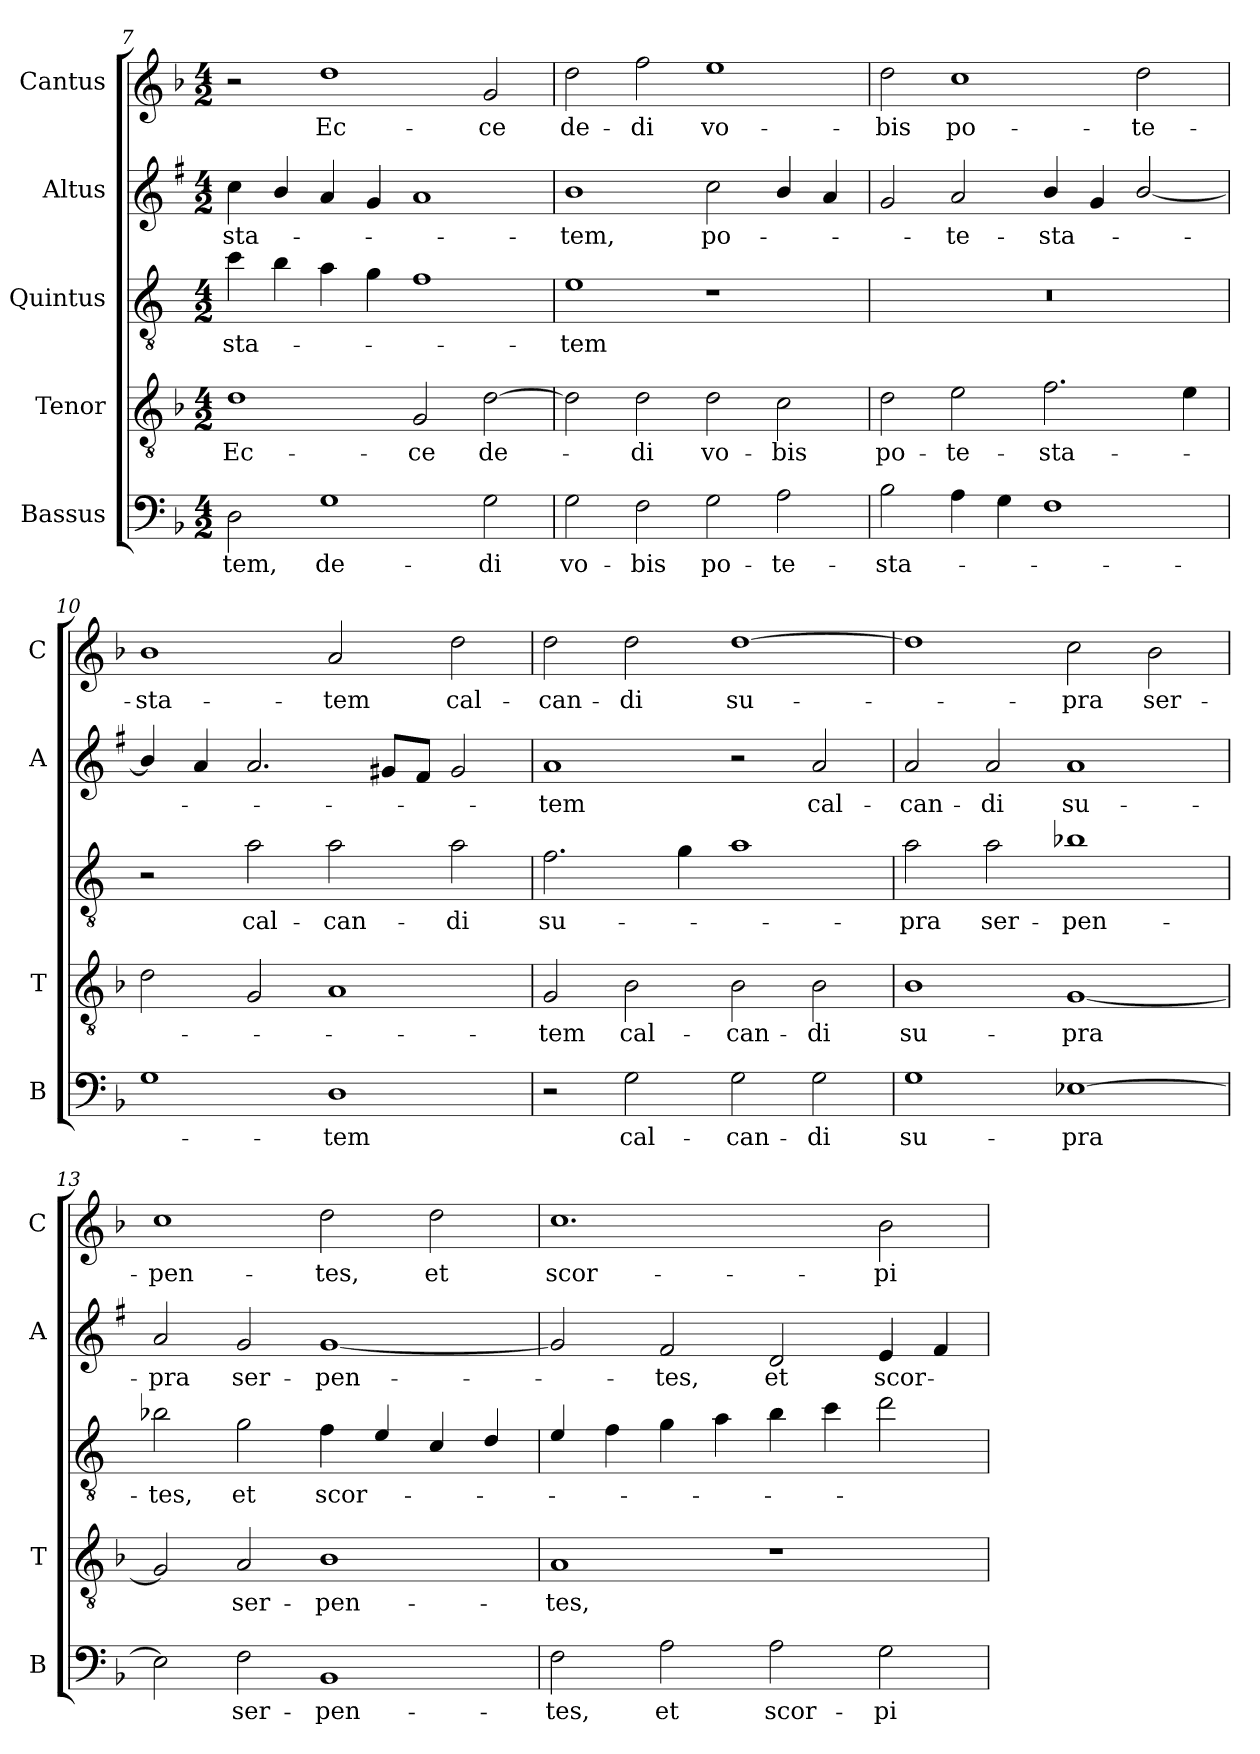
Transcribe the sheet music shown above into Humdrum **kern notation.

**kern	**text	**kern	**text	**kern	**text	**kern	**text	**kern	**text
*part5	*part5	*part4	*part4	*part3	*part3	*part2	*part2	*part1	*part1
*staff5	*staff5	*staff4	*staff4	*staff3	*staff3	*staff2	*staff2	*staff1	*staff1
*I"Bassus	*	*I"Tenor	*	*I"Quintus	*	*I"Altus	*	*I"Cantus	*
*I'B	*	*I'T	*	*	*	*I'A	*	*I'C	*
!!LO:LB:g=z
*clefF4	*	*clefGv2	*	*clefGv2	*	*clefG2	*	*clefG2	*
*	*	*	*	*ITrd4c7	*	*ITrd1c2	*	*	*
*k[b-]	*	*k[b-]	*	*k[b-]	*	*k[b-]	*	*k[b-]	*
*F:	*	*F:	*	*F:	*	*F:	*	*F:	*
*M4/2	*	*M4/2	*	*M4/2	*	*M4/2	*	*M4/2	*
=7	=7	=7	=7	=7	=7	=7	=7	=7	=7
!	!LO:LY:b	!	!LO:LY:b	!	!LO:LY:b	!	!LO:LY:b	!	!
2D\	-tem,	1d	Ec-	4f\	-sta-	4b-\	-sta-	2r	.
.	.	.	.	4e\	.	4a/	.	.	.
!	!LO:LY:b	!	!	!	!	!	!	!	!LO:LY:b
1G	de-	.	.	4d\	.	4g/	.	1dd	Ec-
.	.	.	.	4c\	.	4f/	.	.	.
!	!	!	!LO:LY:b	!	!	!	!	!	!
.	.	2G/	-ce	1B-	.	1g	.	.	.
!	!LO:LY:b	!	!LO:LY:b	!	!	!	!	!	!LO:LY:b
2G\	-di	[2d\	de-	.	.	.	.	2g/	-ce
=8	=8	=8	=8	=8	=8	=8	=8	=8	=8
!	!LO:LY:b	!	!	!	!LO:LY:b	!	!LO:LY:b	!	!LO:LY:b
2G\	vo-	2d\]	.	1A	-tem	1a	-tem,	2dd\	de-
!	!LO:LY:b	!	!LO:LY:b	!	!	!	!	!	!LO:LY:b
2F\	-bis	2d\	-di	.	.	.	.	2ff\	-di
!	!LO:LY:b	!	!LO:LY:b	!	!	!	!LO:LY:b	!	!LO:LY:b
2G\	po-	2d\	vo-	1r	.	2b-\	po-	1ee	vo-
!	!LO:LY:b	!	!LO:LY:b	!	!	!	!	!	!
2A\	-te-	2c\	-bis	.	.	4a/	.	.	.
.	.	.	.	.	.	4g/	.	.	.
=9	=9	=9	=9	=9	=9	=9	=9	=9	=9
!	!LO:LY:b	!	!LO:LY:b	!	!	!	!	!	!LO:LY:b
2B-\	-sta-	2d\	po-	0r	.	2f/	.	2dd\	-bis
!	!	!	!LO:LY:b	!	!	!	!LO:LY:b	!	!LO:LY:b
4A\	.	2e\	-te-	.	.	2g/	-te-	1cc	po-
4G\	.	.	.	.	.	.	.	.	.
!	!	!	!LO:LY:b	!	!	!	!LO:LY:b	!	!
1F	.	2.f\	-sta-	.	.	4a/	-sta-	.	.
.	.	.	.	.	.	4f/	.	.	.
!	!	!	!	!	!	!	!	!	!LO:LY:b
.	.	.	.	.	.	[2a/	.	2dd\	-te-
.	.	4e\	.	.	.	.	.	.	.
=10	=10	=10	=10	=10	=10	=10	=10	=10	=10
!	!	!	!	!	!	!	!	!	!LO:LY:b
1G	.	2d\	.	2r	.	4a/]	.	1b-	-sta-
.	.	.	.	.	.	4g/	.	.	.
!	!	!	!	!	!LO:LY:b	!	!	!	!
.	.	2G/	.	2d\	cal-	2.g/	.	.	.
!	!LO:LY:b	!	!	!	!LO:LY:b	!	!	!	!LO:LY:b
1D	-tem	1A	.	2d\	-can-	.	.	2a/	-tem
.	.	.	.	.	.	8f#X/L	.	.	.
.	.	.	.	.	.	8e/J	.	.	.
!	!	!	!	!	!LO:LY:b	!	!	!	!LO:LY:b
.	.	.	.	2d\	-di	2f#/	.	2dd\	cal-
=11	=11	=11	=11	=11	=11	=11	=11	=11	=11
!	!	!	!LO:LY:b	!	!LO:LY:b	!	!LO:LY:b	!	!LO:LY:b
2r	.	2G/	-tem	2.B-\	su-	1g	-tem	2dd\	-can-
!	!LO:LY:b	!	!LO:LY:b	!	!	!	!	!	!LO:LY:b
2G\	cal-	2B-\	cal-	.	.	.	.	2dd\	-di
.	.	.	.	4c\	.	.	.	.	.
!	!LO:LY:b	!	!LO:LY:b	!	!	!	!	!	!LO:LY:b
2G\	-can-	2B-\	-can-	1d	.	2r	.	[1dd	su-
!	!LO:LY:b	!	!LO:LY:b	!	!	!	!LO:LY:b	!	!
2G\	-di	2B-\	-di	.	.	2g/	cal-	.	.
=12	=12	=12	=12	=12	=12	=12	=12	=12	=12
!	!LO:LY:b	!	!LO:LY:b	!	!LO:LY:b	!	!LO:LY:b	!	!
1G	su-	1B-	su-	2d\	-pra	2g/	-can-	1dd]	.
!	!	!	!	!	!LO:LY:b	!	!LO:LY:b	!	!
.	.	.	.	2d\	ser-	2g/	-di	.	.
!	!LO:LY:b	!	!LO:LY:b	!	!LO:LY:b	!	!LO:LY:b	!	!LO:LY:b
[1E-X	-pra	[1G	-pra	1e-X	-pen-	1g	su-	2cc\	-pra
!	!	!	!	!	!	!	!	!	!LO:LY:b
.	.	.	.	.	.	.	.	2b-\	ser-
!!LO:LB:g=z
=13	=13	=13	=13	=13	=13	=13	=13	=13	=13
!	!	!	!	!	!LO:LY:b	!	!LO:LY:b	!	!LO:LY:b
2E-\]	.	2G/]	.	2e-X\	-tes,	2g/	-pra	1cc	-pen-
!	!LO:LY:b	!	!LO:LY:b	!	!LO:LY:b	!	!LO:LY:b	!	!
2F\	ser-	2A/	ser-	2c\	et	2f/	ser-	.	.
!	!LO:LY:b	!	!LO:LY:b	!	!LO:LY:b	!	!LO:LY:b	!	!LO:LY:b
1BB-	-pen-	1B-	-pen-	4B-\	scor-	[1f	-pen-	2dd\	-tes,
.	.	.	.	4A/	.	.	.	.	.
!	!	!	!	!	!	!	!	!	!LO:LY:b
.	.	.	.	4F/	.	.	.	2dd\	et
.	.	.	.	4G/	.	.	.	.	.
=14	=14	=14	=14	=14	=14	=14	=14	=14	=14
!	!LO:LY:b	!	!LO:LY:b	!	!	!	!	!	!LO:LY:b
2F\	-tes,	1A	-tes,	4A/	.	2f/]	.	1.cc	scor-
.	.	.	.	4B-\	.	.	.	.	.
!	!LO:LY:b	!	!	!	!	!	!LO:LY:b	!	!
2A\	et	.	.	4c\	.	2e/	-tes,	.	.
.	.	.	.	4d\	.	.	.	.	.
!	!LO:LY:b	!	!	!	!	!	!LO:LY:b	!	!
2A\	scor-	1r	.	4e\	.	2c/	et	.	.
.	.	.	.	4f\	.	.	.	.	.
!	!LO:LY:b	!	!	!	!	!	!LO:LY:b	!	!LO:LY:b
2G\	-pi-	.	.	2g\	.	4d/	scor-	2b-\	-pi-
.	.	.	.	.	.	4e/	.	.	.
=	=	=	=	=	=	=	=	=	=
*-	*-	*-	*-	*-	*-	*-	*-	*-	*-
